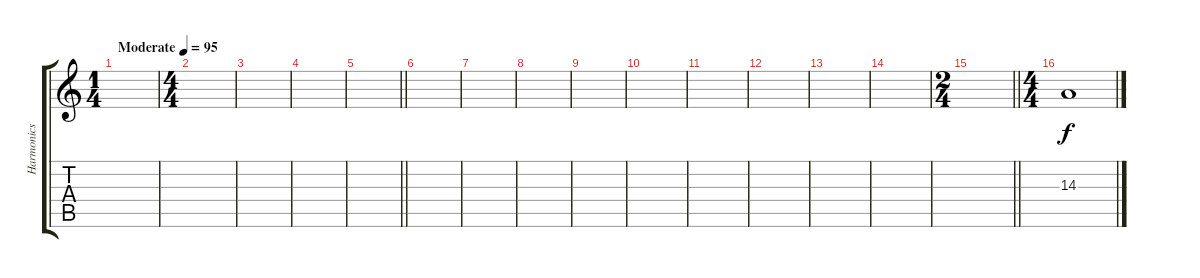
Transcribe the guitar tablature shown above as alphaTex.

\track ("Harmonics" "Harmonics") {instrument harmonica}
\staff {score tabs}
\tuning (E4 B3 G3 D3 A2 E2) {hide}
\ts (1 4)
\tempo (95 "Moderate")
\clef g2
\ks c
|
\ts (4 4)
|
|
|
\barLineRight lightlight
|
|
|
|
|
|
|
|
|
|
\ts (2 4)
\barLineRight lightlight
|
\ts (4 4)
14.3.1
